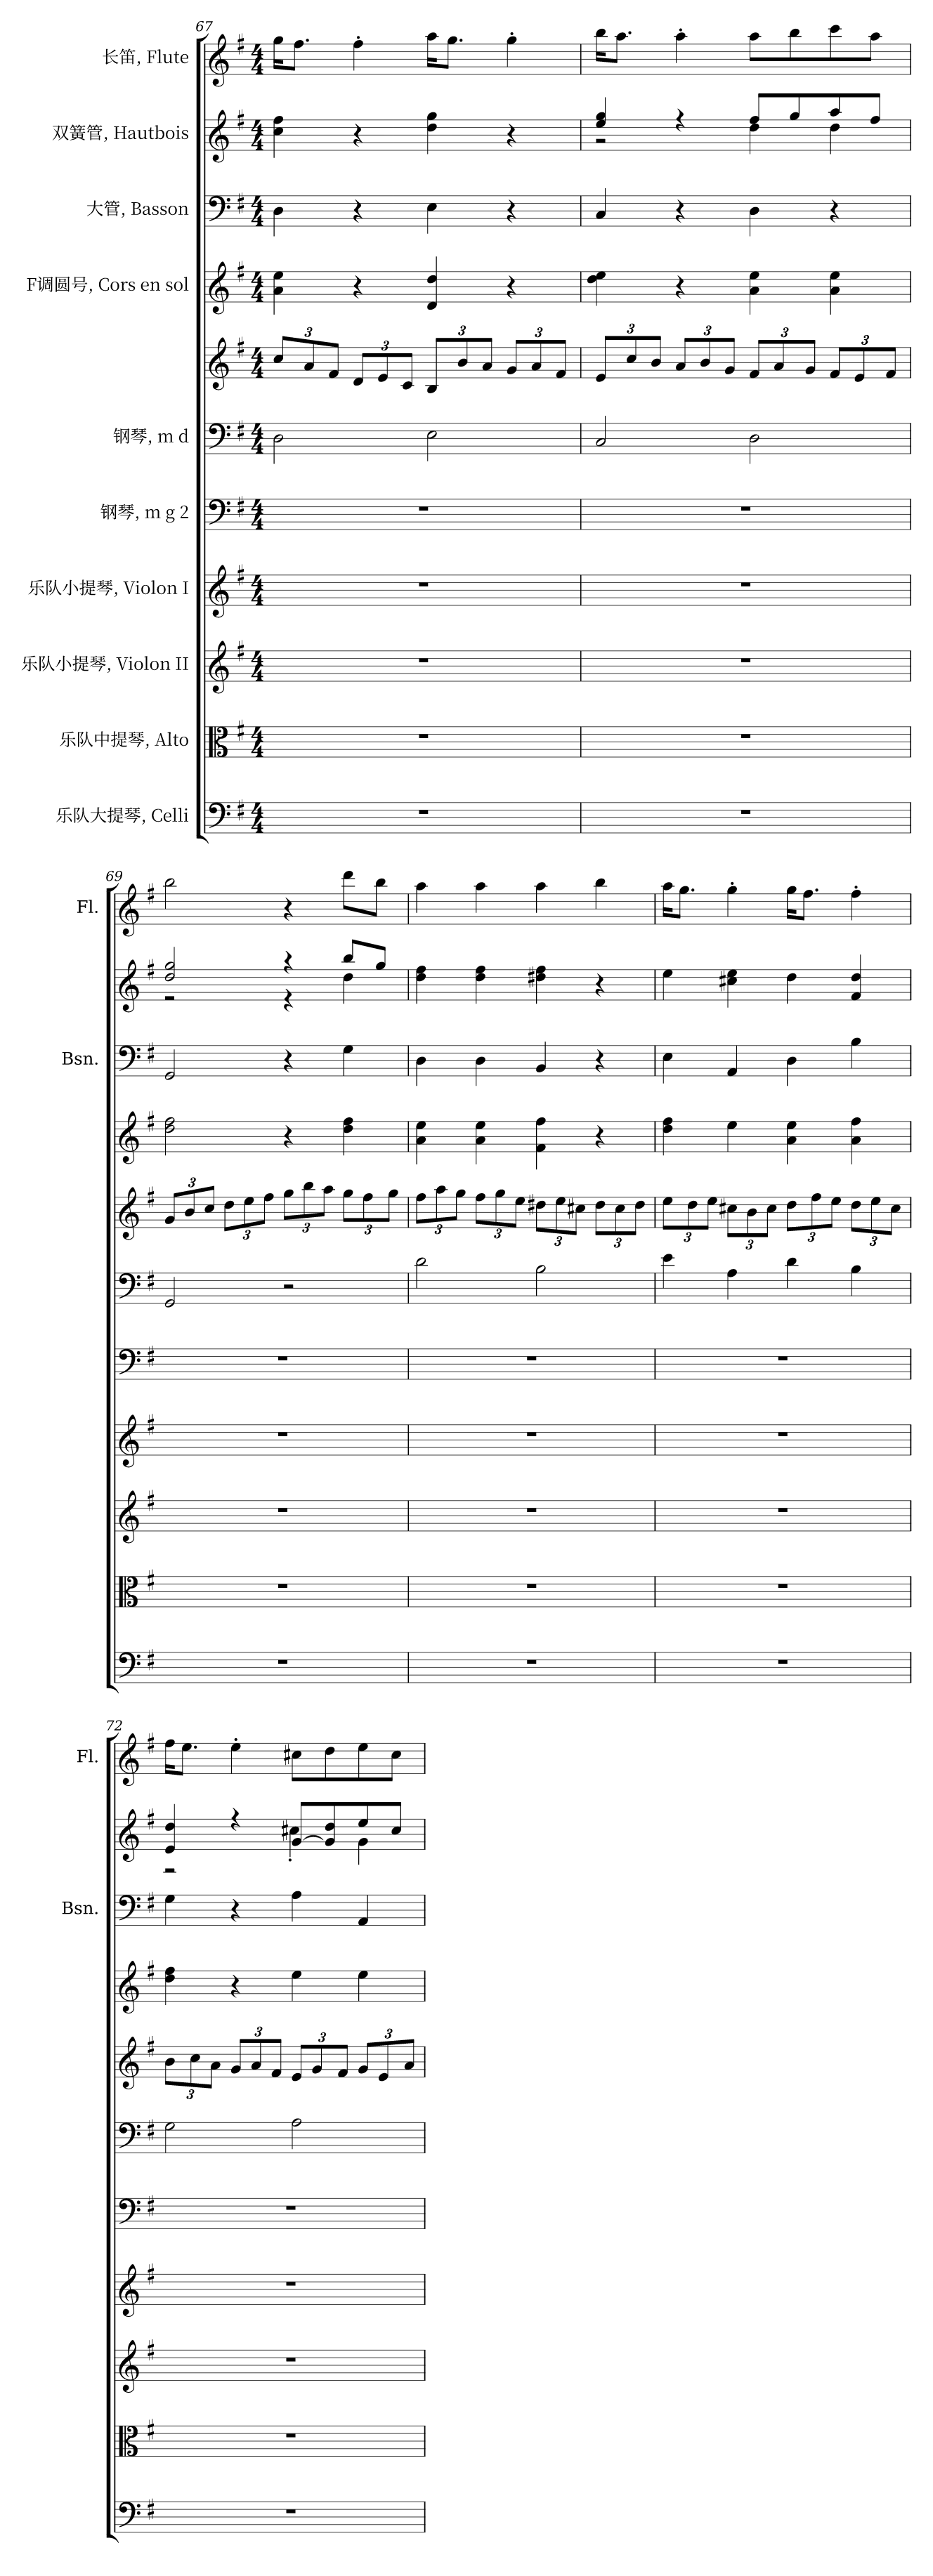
**kern	**kern	**kern	**kern	**kern	**kern	**kern	**kern	**kern	**kern	**kern
*part10	*part9	*part8	*part7	*part6	*part5	*part5	*part4	*part3	*part2	*part1
*staff11	*staff10	*staff9	*staff8	*staff7	*staff6	*staff5	*staff4	*staff3	*staff2	*staff1
*I"乐队大提琴, Celli	*I"乐队中提琴, Alto	*I"乐队小提琴, Violon II	*I"乐队小提琴, Violon I	*I"钢琴, m g 2	*I"钢琴, m d	*	*I"F调圆号, Cors en sol	*I"大管, Basson	*I"双簧管, Hautbois	*I"长笛, Flute
*	*	*	*	*	*	*	*	*I'Bsn.	*	*I'Fl.
*clefF4	*clefC3	*clefG2	*clefG2	*clefF4	*clefF4	*clefG2	*clefG2	*clefF4	*clefG2	*clefG2
*	*	*	*	*	*	*	*ITrd4c7	*	*	*
*k[f#]	*k[f#]	*k[f#]	*k[f#]	*k[f#]	*k[f#]	*k[f#]	*k[]	*k[f#]	*k[f#]	*k[f#]
*M4/4	*M4/4	*M4/4	*M4/4	*M4/4	*M4/4	*M4/4	*M4/4	*M4/4	*M4/4	*M4/4
*	*	*	*	*	*	*Xbrackettup	*	*	*	*
=67	=67	=67	=67	=67	=67	=67	=67	=67	=67	=67
1r	1r	1r	1r	1r	2D\	12cc/L	4d\ 4a\	4D\	4cc\ 4ff#\	16gg\KL
.	.	.	.	.	.	.	.	.	.	8.ff#\J
.	.	.	.	.	.	12a/	.	.	.	.
.	.	.	.	.	.	12f#/J	.	.	.	.
.	.	.	.	.	.	12d/L	4r	4r	4r	4ff#'\
.	.	.	.	.	.	12e/	.	.	.	.
.	.	.	.	.	.	12c/J	.	.	.	.
.	.	.	.	.	2E\	12B/L	4G/ 4g/	4E\	4dd\ 4gg\	16aa\KL
.	.	.	.	.	.	.	.	.	.	8.gg\J
.	.	.	.	.	.	12b/	.	.	.	.
.	.	.	.	.	.	12a/J	.	.	.	.
.	.	.	.	.	.	12g/L	4r	4r	4r	4gg'\
.	.	.	.	.	.	12a/	.	.	.	.
.	.	.	.	.	.	12f#/J	.	.	.	.
!!LO:PB:g=z
=68	=68	=68	=68	=68	=68	=68	=68	=68	=68	=68
*	*	*	*	*	*	*	*	*	*^	*
1r	1r	1r	1r	1r	2C/	12e/L	4g\ 4a\	4C/	4ee/ 4gg/	2r	16bb\KL
.	.	.	.	.	.	.	.	.	.	.	8.aa\J
.	.	.	.	.	.	12cc/	.	.	.	.	.
.	.	.	.	.	.	12b/J	.	.	.	.	.
.	.	.	.	.	.	12a/L	4r	4r	4r	.	4aa'\
.	.	.	.	.	.	12b/	.	.	.	.	.
.	.	.	.	.	.	12g/J	.	.	.	.	.
.	.	.	.	.	2D\	12f#/L	4d\ 4a\	4D\	8ff#/L	4dd\	8aa\L
.	.	.	.	.	.	12a/	.	.	.	.	.
.	.	.	.	.	.	.	.	.	8gg/	.	8bb\
.	.	.	.	.	.	12g/J	.	.	.	.	.
.	.	.	.	.	.	12f#/L	4d\ 4a\	4r	8aa/	4dd\	8ccc\
.	.	.	.	.	.	12e/	.	.	.	.	.
.	.	.	.	.	.	.	.	.	8ff#/J	.	8aa\J
.	.	.	.	.	.	12f#/J	.	.	.	.	.
=69	=69	=69	=69	=69	=69	=69	=69	=69	=69	=69	=69
1r	1r	1r	1r	1r	2GG/	12g/L	2g\ 2b\	2GG/	2dd/ 2gg/	2r	2bb\
.	.	.	.	.	.	12b/	.	.	.	.	.
.	.	.	.	.	.	12cc/J	.	.	.	.	.
.	.	.	.	.	.	12dd\L	.	.	.	.	.
.	.	.	.	.	.	12ee\	.	.	.	.	.
.	.	.	.	.	.	12ff#\J	.	.	.	.	.
.	.	.	.	.	2r	12gg\L	4r	4r	4r	4r	4r
.	.	.	.	.	.	12bb\	.	.	.	.	.
.	.	.	.	.	.	12aa\J	.	.	.	.	.
.	.	.	.	.	.	12gg\L	4g\ 4b\	4G\	8bb/L	4dd\	8ddd\L
.	.	.	.	.	.	12ff#\	.	.	.	.	.
.	.	.	.	.	.	.	.	.	8gg/J	.	8bb\J
.	.	.	.	.	.	12gg\J	.	.	.	.	.
*	*	*	*	*	*	*	*	*	*v	*v	*
=70	=70	=70	=70	=70	=70	=70	=70	=70	=70	=70
1r	1r	1r	1r	1r	2d\	12ff#\L	4d\ 4a\	4D\	4dd\ 4ff#\	4aa\
.	.	.	.	.	.	12aa\	.	.	.	.
.	.	.	.	.	.	12gg\J	.	.	.	.
.	.	.	.	.	.	12ff#\L	4d\ 4a\	4D\	4dd\ 4ff#\	4aa\
.	.	.	.	.	.	12gg\	.	.	.	.
.	.	.	.	.	.	12ee\J	.	.	.	.
.	.	.	.	.	2B\	12dd#X\L	4B\ 4b\	4BB/	4dd#X\ 4ff#\	4aa\
.	.	.	.	.	.	12ee\	.	.	.	.
.	.	.	.	.	.	12cc#X\J	.	.	.	.
.	.	.	.	.	.	12dd#\L	4r	4r	4r	4bb\
.	.	.	.	.	.	12cc#\	.	.	.	.
.	.	.	.	.	.	12dd#\J	.	.	.	.
!!LO:PB:g=z
=71	=71	=71	=71	=71	=71	=71	=71	=71	=71	=71
1r	1r	1r	1r	1r	4e\	12ee\L	4g\ 4b\	4E\	4ee\	16aa\KL
.	.	.	.	.	.	.	.	.	.	8.gg\J
.	.	.	.	.	.	12dd\	.	.	.	.
.	.	.	.	.	.	12ee\J	.	.	.	.
.	.	.	.	.	4A\	12cc#X\L	4a\	4AA/	4cc#X\ 4ee\	4gg'\
.	.	.	.	.	.	12b\	.	.	.	.
.	.	.	.	.	.	12cc#\J	.	.	.	.
.	.	.	.	.	4d\	12dd\L	4d\ 4a\	4D\	4dd\	16gg\KL
.	.	.	.	.	.	.	.	.	.	8.ff#\J
.	.	.	.	.	.	12ff#\	.	.	.	.
.	.	.	.	.	.	12ee\J	.	.	.	.
.	.	.	.	.	4B\	12dd\L	4d\ 4b\	4B\	4f#/ 4dd/	4ff#'\
.	.	.	.	.	.	12ee\	.	.	.	.
.	.	.	.	.	.	12cc#\J	.	.	.	.
=72	=72	=72	=72	=72	=72	=72	=72	=72	=72	=72
*	*	*	*	*	*	*	*	*	*^	*
1r	1r	1r	1r	1r	2G\	12b\L	4g\ 4b\	4G\	4e/ 4dd/	2r	16ff#\KL
.	.	.	.	.	.	.	.	.	.	.	8.ee\J
.	.	.	.	.	.	12cc\	.	.	.	.	.
.	.	.	.	.	.	12a\J	.	.	.	.	.
.	.	.	.	.	.	12g/L	4r	4r	4r	.	4ee'\
.	.	.	.	.	.	12a/	.	.	.	.	.
.	.	.	.	.	.	12f#/J	.	.	.	.	.
.	.	.	.	.	2A\	12e/L	4a\	4A\	[8g/L	4cc#X'\	8cc#X\L
.	.	.	.	.	.	12g/	.	.	.	.	.
.	.	.	.	.	.	.	.	.	8g/] 8dd/	.	8dd\
.	.	.	.	.	.	12f#/J	.	.	.	.	.
.	.	.	.	.	.	12g/L	4a\	4AA/	8ee/	4g\	8ee\
.	.	.	.	.	.	12e/	.	.	.	.	.
.	.	.	.	.	.	.	.	.	8cc#/J	.	8cc#\J
.	.	.	.	.	.	12a/J	.	.	.	.	.
*	*	*	*	*	*	*	*	*	*v	*v	*
=	=	=	=	=	=	=	=	=	=	=
*-	*-	*-	*-	*-	*-	*-	*-	*-	*-	*-
